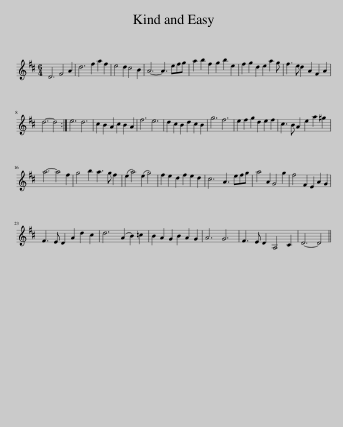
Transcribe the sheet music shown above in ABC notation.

X:1
L:1/8
M:6/4
I:linebreak $
K:D
V:1 treble
V:1
 D6 F4 A2 | d6 f2 a2 f2 | e4 d2 c4 B2 | A6- A3 efg | a2 b2 f2 g2 b2 e2 | %5
 f2 g2 d2 e2 a2 g | f3 e d2 A2 F2 A2 |$ d6- d4 :| e6 d6 | c2 B2 A2 c2 B2 A2 | %10
 f6 e6 | d2 c2 B2 d2 c2 B2 | g6 f6 | e2 f2 g2 d2 e2 f2 | c3 B A2 e2 a2 ^g2 |$ %15
 a6- a4 f2 | g4 b2 a3 g f2 | (e2 a4) (e2 g4) | f2 e2 d2 f2 e2 d2 | c6 A3 efg | %20
 a4 A2 G4 g2 | f4 F2 E2 A2 G2 |$ F3 E D2 A2 d2 c2 | d6 (A2 B2) =c2 | B2 A2 G2 B2 A2 G2 | %25
 A6 G6 | F3 E D2 A,4 C2 | D6- D4 || %28
